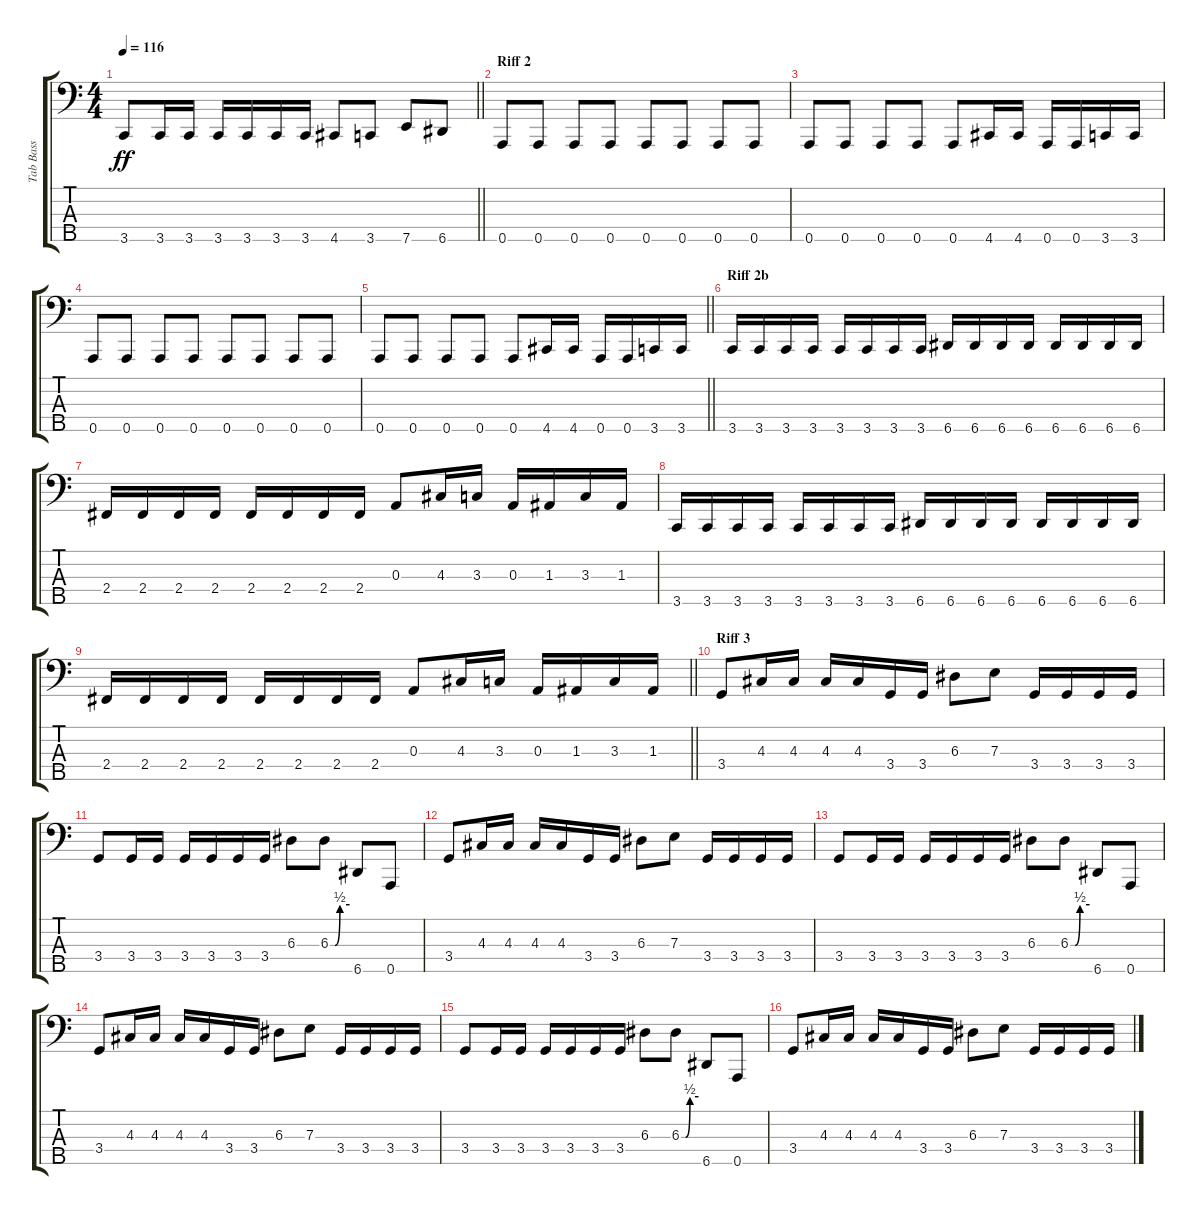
\track ("Tab Bass" "Tab Bass") {instrument electricbasspick}
\staff {score tabs}
\tuning (G2 D2 A1 E1 A0) {hide}
\ts (4 4)
\tempo 116
\clef f4
\barLineRight lightlight
\ks c
3.5.8{dy ff} 3.5.16 3.5.16 3.5.16 3.5.16 3.5.16 3.5.16 4.5.8 3.5.8 7.5.8 6.5.8 |
\section ("" "Riff 2")
0.5.8 0.5.8 0.5.8 0.5.8 0.5.8 0.5.8 0.5.8 0.5.8 |
0.5.8 0.5.8 0.5.8 0.5.8 0.5.8 4.5.16 4.5.16 0.5.16 0.5.16 3.5.16 3.5.16 |
0.5.8 0.5.8 0.5.8 0.5.8 0.5.8 0.5.8 0.5.8 0.5.8 |
\barLineRight lightlight
0.5.8 0.5.8 0.5.8 0.5.8 0.5.8 4.5.16 4.5.16 0.5.16 0.5.16 3.5.16 3.5.16 |
\section ("" "Riff 2b")
3.5.16 3.5.16 3.5.16 3.5.16 3.5.16 3.5.16 3.5.16 3.5.16 6.5.16 6.5.16 6.5.16 6.5.16 6.5.16 6.5.16 6.5.16 6.5.16 |
2.4.16 2.4.16 2.4.16 2.4.16 2.4.16 2.4.16 2.4.16 2.4.16 0.3.8 4.3.16 3.3.16 0.3.16 1.3.16 3.3.16 1.3.16 |
3.5.16 3.5.16 3.5.16 3.5.16 3.5.16 3.5.16 3.5.16 3.5.16 6.5.16 6.5.16 6.5.16 6.5.16 6.5.16 6.5.16 6.5.16 6.5.16 |
\barLineRight lightlight
2.4.16 2.4.16 2.4.16 2.4.16 2.4.16 2.4.16 2.4.16 2.4.16 0.3.8 4.3.16 3.3.16 0.3.16 1.3.16 3.3.16 1.3.16 |
\section ("" "Riff 3")
3.4.8 4.3.16 4.3.16 4.3.16 4.3.16 3.4.16 3.4.16 6.3.8 7.3.8 3.4.16 3.4.16 3.4.16 3.4.16 |
3.4.8 3.4.16 3.4.16 3.4.16 3.4.16 3.4.16 3.4.16 6.3.8 6.3{be (custom 0 0 15 0 30 2 60 2)}.8 6.5.8 0.5.8 |
3.4.8 4.3.16 4.3.16 4.3.16 4.3.16 3.4.16 3.4.16 6.3.8 7.3.8 3.4.16 3.4.16 3.4.16 3.4.16 |
3.4.8 3.4.16 3.4.16 3.4.16 3.4.16 3.4.16 3.4.16 6.3.8 6.3{be (custom 0 0 15 0 30 2 60 2)}.8 6.5.8 0.5.8 |
3.4.8 4.3.16 4.3.16 4.3.16 4.3.16 3.4.16 3.4.16 6.3.8 7.3.8 3.4.16 3.4.16 3.4.16 3.4.16 |
3.4.8 3.4.16 3.4.16 3.4.16 3.4.16 3.4.16 3.4.16 6.3.8 6.3{be (custom 0 0 15 0 30 2 60 2)}.8 6.5.8 0.5.8 |
3.4.8 4.3.16 4.3.16 4.3.16 4.3.16 3.4.16 3.4.16 6.3.8 7.3.8 3.4.16 3.4.16 3.4.16 3.4.16
